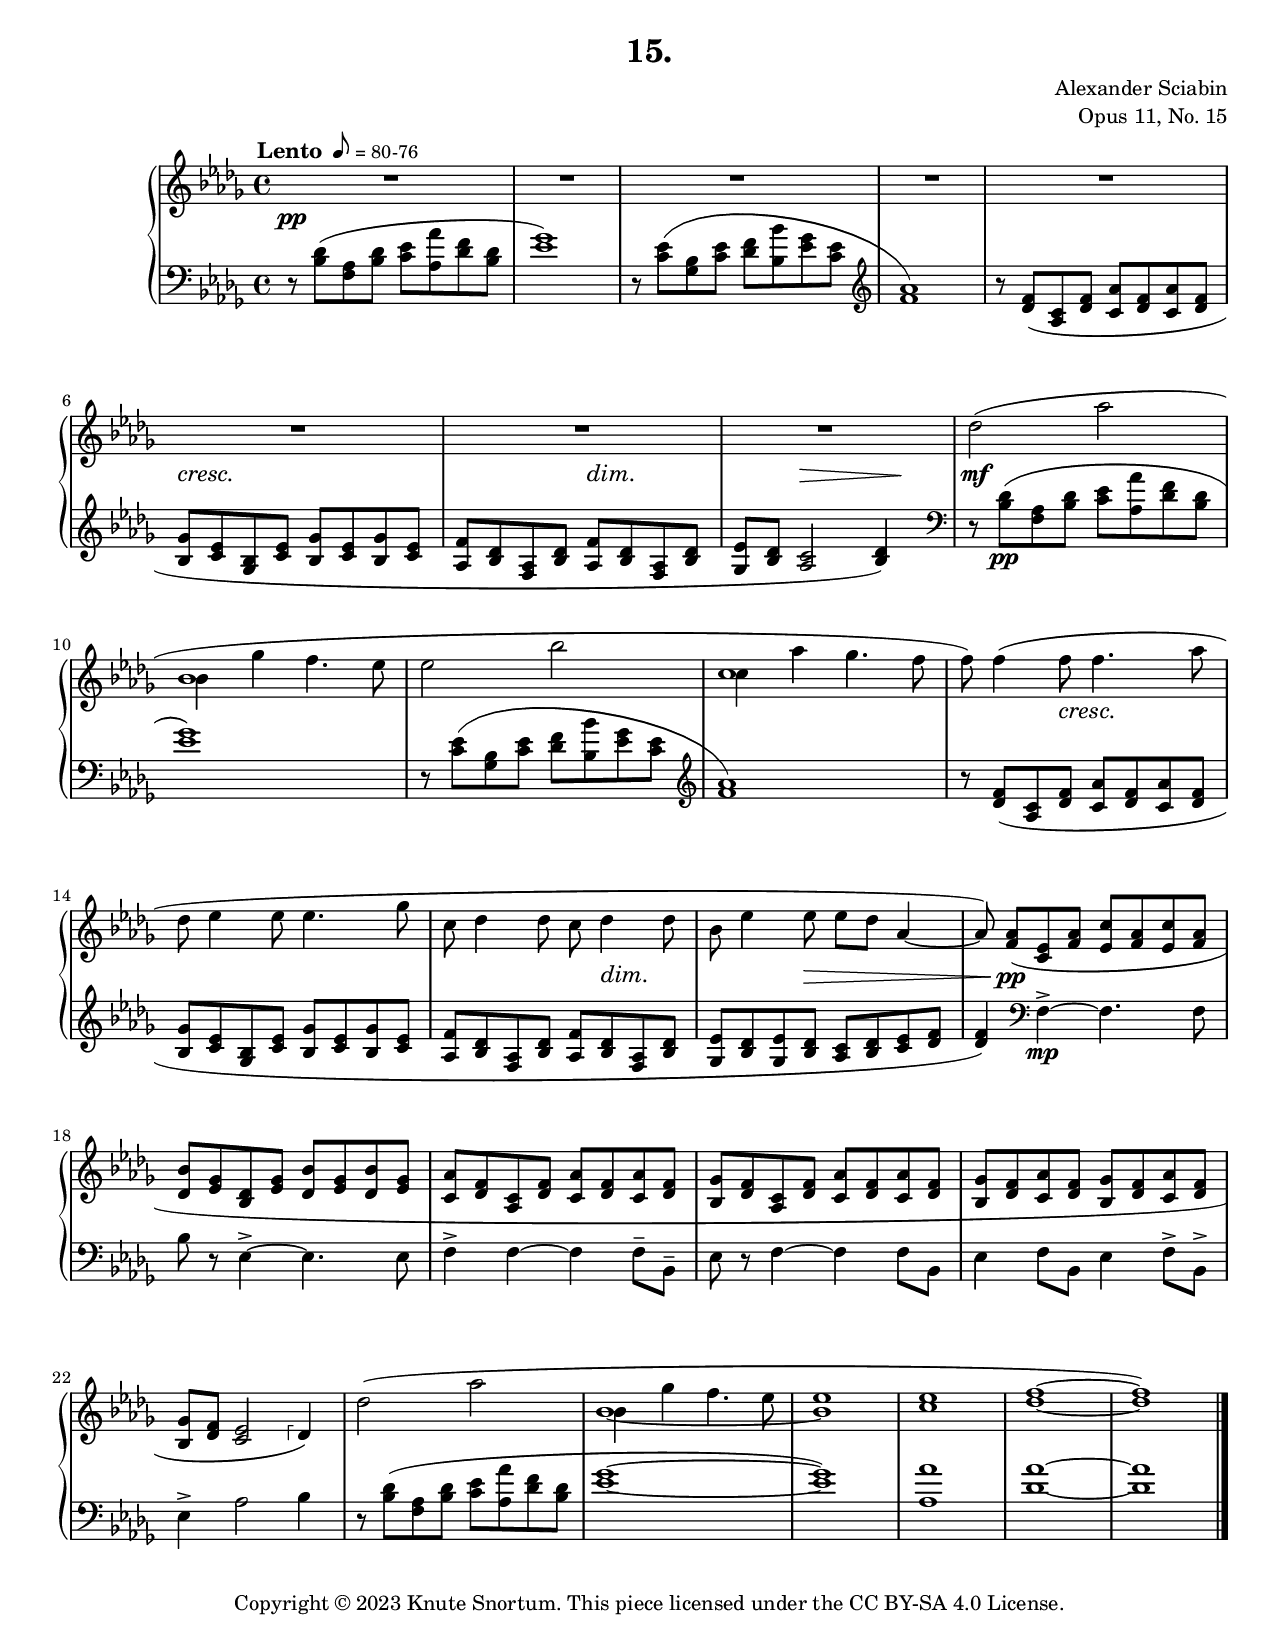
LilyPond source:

\version "2.24.0"

\include "includes/header-paper.ily"
%...+....1....+....2....+....3....+....4....+....5....+....6....+....7....+....

\version "2.24.0"
\language "english"

\include "global-variables.ily"

%%% Positions and shapes %%%

forceHShiftA = \tweak NoteColumn.force-hshift -0.15 \etc

moveFingerA = \tweak Y-offset 0.25 \etc

%% Music %%%

global = {
  \time 4/4
  \key df \major
  \accidentalStyle piano
}

rightHand = \relative {
  \global
  \textMark \markup \tempo-markup Lento #3 #0 80-76
  \set Score.tempoHideNote = ##t
  \tempo 4 = 60
  R1 * 8 |
  
  \barNumberCheck 9
  df''2( af' |
  << { \voiceTwo bf,4 gf' f4. ef8 } \new Voice { \voiceOne bf1 } >> |
  ef2 bf' |
  << { c,4 af' gf4. f8 } \new Voice { \voiceOne c1 } >> |
  f8) \oneVoice f4( f8 f4. af8 |
  df,8 ef4 ef8 ef4. gf8 |
  c,8 df4 df8 c df4 df8 |
  bf8 ef4 ef8 ef df af4~ |
  
  \barNumberCheck 17
  af8)\noBeam <f af>( <c ef> <f af> <ef c'> <f af> <ef c'> <f af> |
  <df bf'>8 <ef gf> <bf df> <ef gf> <df bf'> <ef gf> <df bf'> <ef gf> |
  <c af'>8 <df f> <af c> < df f> <c af'> <df f> <c af'> <df f> |
  <bf gf'>8 <df f> <af c> <df f> <c af'> <df f> <c af'> <df f> |
  <bf gf'>8 <df f> <c af'> <df f> <bf gf'> <df f> <c af'> <df f> |
  % Use fingering as left-hand indicator
  <bf gf'>8 <df f> <c ef>2 \set fingeringOrientations = #'(left)
    <df-\moveFingerA\finger\lhMark>4 ) |
  df'2( af' |
  <<
    { \voiceTwo bf,4 gf' f4. ef8 | ef1 | }
    \new Voice { \voiceOne bf1_~ | \forceHShiftA bf1 | }
  >> 
  \oneVoice <c ef>1 |
  <df f>1~ |
  q1) |
  \bar "|."
}

leftHand = \relative {
  \global
  \clef bass
  r8 <bf df>( <f af> <bf df>  <c ef> <af af'> <df f> <bf df> |
  <ef gf>1) |
  r8 <c ef>( <gf bf> <c ef> <df f> <bf bf'> <ef gf> <c ef> |
  \clef treble <f af>1) |
  r8 <df f>( <af c> <df f> <c af'> <df f> <c af'> <df f> |
  <bf gf'>8 <c ef> <gf bf> <c ef> <bf gf'> <c ef> <bf gf'> <c ef> |
  <af f'>8 <bf df> <f af> <bf df> <af f'> <bf df> <f af> < bf df> |
  <gf ef'>8 <bf df> <af c>2 <bf df>4) |
  
  \barNumberCheck 9
  \clef bass r8 <bf df>(\pp <f af> <bf df>  <c ef> <af af'> <df f> <bf df> |
  <ef gf>1) |
  r8 <c ef>( <gf bf> <c ef> <df f> <bf bf'> <ef gf> <c ef> |
  \clef treble <f af>1) |
  r8 <df f>( <af c> <df f> <c af'> <df f> <c af'> <df f> |
  <bf gf'>8 <c ef> <gf bf> <c ef> <bf gf'> <c ef> <bf gf'> <c ef> |
  <af f'>8 <bf df> <f af> <bf df> <af f'> <bf df> <f af> < bf df> |
  <gf ef'>8 <bf df> <gf ef'> <bf df> <af c> <bf df> <c ef> <df f> |
  
  \barNumberCheck 17
  <df f>4) \clef bass f,4->~\mp f4. f8 |
  bf8 r ef,4->~ ef4. ef8 |
  f4-> f~ f f8-- bf,-- |
  ef8 r f4~ f f8 bf, |
  ef4 f8 bf, ef4 f8-> bf,-> |
  ef4-> af2 bf4 |
  r8 <bf df>( <f af> <bf df> <c ef> <af af'> <df f> <bf df> |
  <ef gf>1~ |
  q1) |
  <af, af'>1 |
  <df af'>1~ |
  q1 |
}

dynamics = {
  \override Score.DynamicTextSpanner.style = #'none
  s1\pp |
  s1 * 4 |
  s1\cresc |
  s2 s\dim |
  s4 s2\> s8 s\! |
  
  \barNumberCheck 9
  s1\mf |
  s1 * 3 |
  s4. s8\cresc s2 |
  s1 |
  s2 s8 s4.\dim |
  s4. s8\> s2 |
  
  \barNumberCheck 17
  s16 s\! s4.\pp s2 |
  
}

forceBreaks = {
  s1 * 4 | s1 \break
  s1 * 3 | s1 \break
  s1 * 3 | s1 \break
  s1 * 3 | s1 \break
  s1 * 3 | s1 \break
}

preludeFifteenNotes =
\score {
  \header {
    title = "15."
    composer = "Alexander Sciabin"
    opus = "Opus 11, No. 15"
  }
  \keepWithTag layout  
  \new PianoStaff <<
    \new Staff = "upper" \rightHand
    \new Dynamics \dynamics
    \new Staff = "lower" \leftHand
    \new Devnull \forceBreaks
  >>
  \layout {}
}

\include "articulate.ly"

preludeFifteenMidi =
\book {
  \bookOutputName "prelude-op11-no15"
  \score {
    \keepWithTag midi
    \articulate <<
      \new Staff = "upper" << \rightHand \dynamics >>
      \new Staff = "lower" << \leftHand \dynamics >>
    >>
    \midi {}
  }
}


\preludeFifteenNotes
\preludeFifteenMidi
